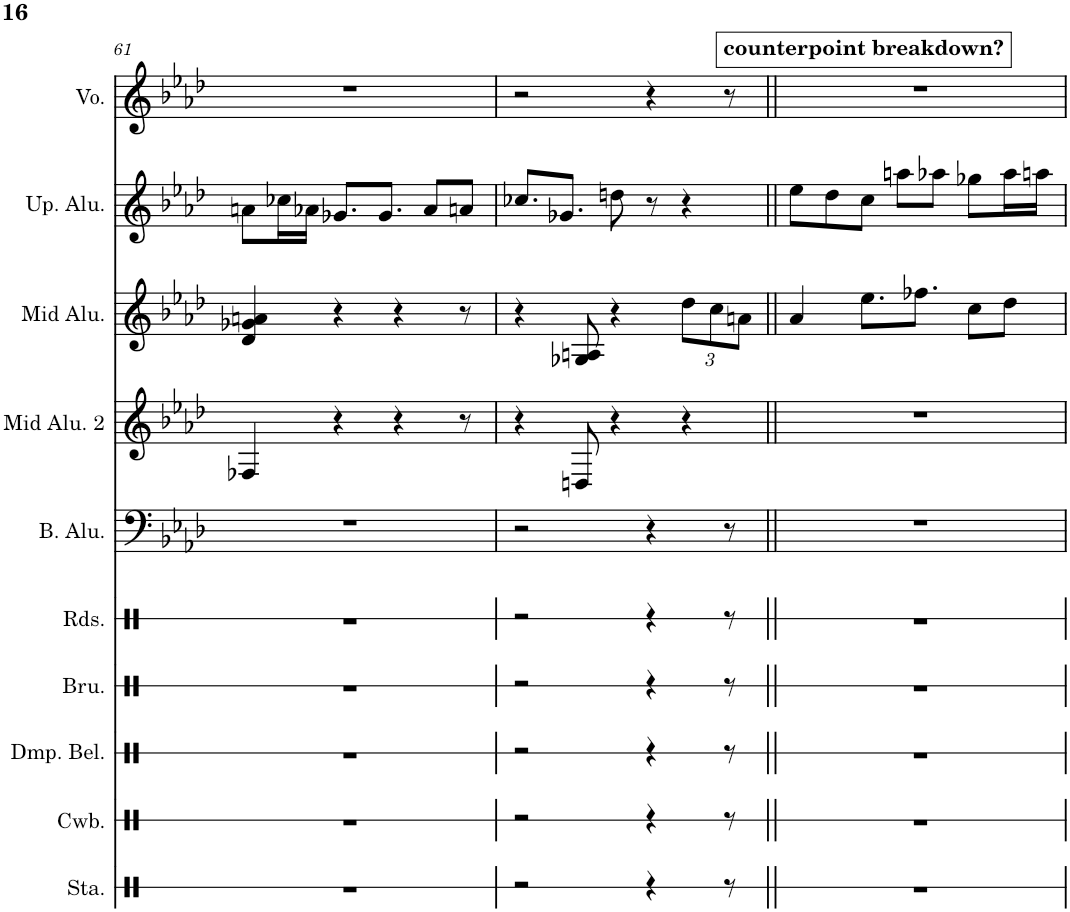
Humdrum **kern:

**kern	**kern	**kern	**kern	**kern	**kern	**kern	**kern	**kern	**kern
*part10	*part9	*part8	*part7	*part6	*part5	*part4	*part3	*part2	*part1
*staff10	*staff9	*staff8	*staff7	*staff6	*staff5	*staff4	*staff3	*staff2	*staff1
*I"Stamp	*I"Metal Dampened Bell	*I"Dampened Bell	*I"Brushes on Dampened Bell	*I"Rods on Dampened Bell	*I"Bass Aluphone	*I"Mid Aluphone 2	*I"Mid Aluphone	*I"Upper Aluphone	*I"Voice
*I'Sta.	*	*I'Dmp. Bel.	*I'Bru.	*I'Rds.	*I'B. Alu.	*I'Mid Alu. 2	*I'Mid Alu.	*I'Up. Alu.	*I'Vo.
!!LO:PB:g=z
*clefX	*clefX	*clefX	*clefX	*clefX	*clefF4	*clefG2	*clefG2	*clefG2	*clefG2
*	*	*	*	*	*Trd-7c-12	*Trd-7c-12	*Trd-7c-12	*Trd-14c-24	*
*k[]	*k[]	*k[]	*k[]	*k[]	*k[b-e-a-d-]	*k[b-e-a-d-]	*k[b-e-a-d-]	*k[b-e-a-d-]	*k[b-e-a-d-]
*M7/8	*M7/8	*M7/8	*M7/8	*M7/8	*M7/8	*M7/8	*M7/8	*M7/8	*M7/8
=61	=61	=61	=61	=61	=61	=61	=61	=61	=61
2..r	2..r	2..r	2..r	2..r	2..r	4F-X/	4d-/ 4g-X/ 4an/	8an\L	2..r
.	.	.	.	.	.	.	.	16cc-X\L	.
.	.	.	.	.	.	.	.	16a-X\JJ	.
.	.	.	.	.	.	4r	4r	8.g-X/L	.
.	.	.	.	.	.	.	.	8.g-/J	.
.	.	.	.	.	.	4r	4r	.	.
.	.	.	.	.	.	.	.	8a-/L	.
.	.	.	.	.	.	8r	8r	8an/J	.
=62	=62	=62	=62	=62	=62	=62	=62	=62	=62
2r	2r	2r	2r	2r	2r	4r	4r	8.cc-X/L	2r
.	.	.	.	.	.	.	.	8.g-X/J	.
.	.	.	.	.	.	8Dn/	8G-X/ 8An/	.	.
.	.	.	.	.	.	4r	4r	8ddn\	.
4r	4r	4r	4r	4r	4r	.	.	8r	4r
*	*	*	*	*	*	*	*Xbrackettup	*	*
.	.	.	.	.	.	4r	12dd-\L	4r	.
.	.	.	.	.	.	.	12cc\	.	.
!	!	!	!	!	!	!	!	!	!LO:TX:a:B:t=counterpoint breakdown?
8r	8r	8r	8r	8r	8r	.	.	.	8r
.	.	.	.	.	.	.	12an\J	.	.
=63||	=63||	=63||	=63||	=63||	=63||	=63||	=63||	=63||	=63||
2..r	2..r	2..r	2..r	2..r	2..r	2..r	4a-/	8ee-\L	2..r
.	.	.	.	.	.	.	.	8dd-\	.
.	.	.	.	.	.	.	8.ee-\L	8cc\J	.
.	.	.	.	.	.	.	.	8aan\L	.
.	.	.	.	.	.	.	8.ff-X\J	.	.
.	.	.	.	.	.	.	.	8aa-X\J	.
.	.	.	.	.	.	.	8cc\L	8gg-X\L	.
.	.	.	.	.	.	.	8dd-\J	16aa-\L	.
.	.	.	.	.	.	.	.	16aan\JJ	.
=	=	=	=	=	=	=	=	=	=
*-	*-	*-	*-	*-	*-	*-	*-	*-	*-
